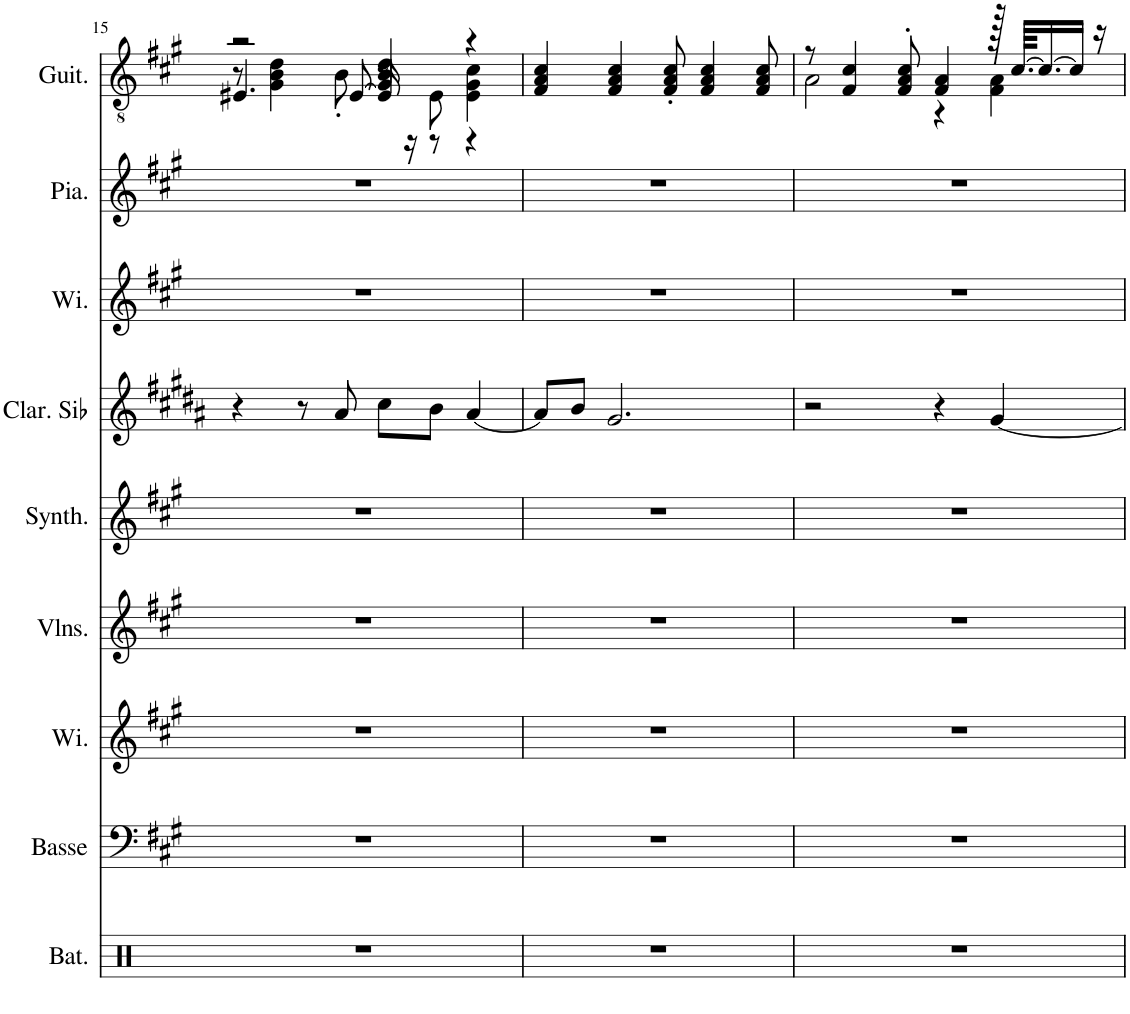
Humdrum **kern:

**kern	**kern	**kern	**kern	**kern	**kern	**kern	**kern	**kern
*part9	*part8	*part7	*part6	*part5	*part4	*part3	*part2	*part1
*staff9	*staff8	*staff7	*staff6	*staff5	*staff4	*staff3	*staff2	*staff1
*I"Batterie, Drums	*I"Basse acoustique	*I"Winds, Flute	*I"Violons, String Ensemble 1	*I"Synthétiseur Pad, Pad 1 (new age)	*I"Clarinette en Sib	*I"Winds, Flute	*I"Piano	*I"Guitare classique
*I'Bat.	*I'Basse	*I'Wi.	*I'Vlns.	*I'Synth.	*I'Clar. Sib	*I'Wi.	*I'Pia.	*I'Guit.
!!LO:PB:g=z
*clefX	*clefF4	*clefG2	*clefG2	*clefG2	*clefG2	*clefG2	*clefG2	*clefGv2
*	*Trd7c12	*	*	*	*Trd1c2	*	*	*
*k[]	*k[f#c#g#]	*k[f#c#g#]	*k[f#c#g#]	*k[f#c#g#]	*k[f#c#g#d#a#]	*k[f#c#g#]	*k[f#c#g#]	*k[f#c#g#]
*M4/4	*M4/4	*M4/4	*M4/4	*M4/4	*M4/4	*M4/4	*M4/4	*M4/4
=15	=15	=15	=15	=15	=15	=15	=15	=15
*	*	*	*	*	*	*	*	*^
*	*	*	*	*	*	*	*	*	*^
1r	1r	1r	1r	1r	4r	1r	1r	2r	8r	4.E#X/
.	.	.	.	.	.	.	.	.	4G#\ 4B\ 4d\	.
.	.	.	.	.	8r	.	.	.	.	.
.	.	.	.	.	8a#/	.	.	.	8B'\	[8E#/
.	.	.	.	.	8cc#\L	.	.	4G#/ 4B/ 4d/	8r	16E#/]
.	.	.	.	.	.	.	.	.	.	16r
.	.	.	.	.	8b\J	.	.	.	8E#'\	8r
.	.	.	.	.	[4a#/	.	.	4r	4E#\ 4G#\ 4c#\	4r
*	*	*	*	*	*	*	*	*v	*v	*v
=16	=16	=16	=16	=16	=16	=16	=16	=16
1r	1r	1r	1r	1r	8a#/L]	1r	1r	4F#/ 4A/ 4c#/
.	.	.	.	.	8b/J	.	.	.
.	.	.	.	.	2.g#/	.	.	4F#/ 4A/ 4c#/
.	.	.	.	.	.	.	.	8F#/' 8A/' 8c#/'
.	.	.	.	.	.	.	.	4F#/ 4A/ 4c#/
.	.	.	.	.	.	.	.	8F#/ 8A/ 8c#/
=17	=17	=17	=17	=17	=17	=17	=17	=17
*	*	*	*	*	*	*	*	*^
1r	1r	1r	1r	1r	2r	1r	1r	8r	2A\
.	.	.	.	.	.	.	.	4F#/ 4c#/	.
.	.	.	.	.	.	.	.	8F#/' 8A/' 8c#/'	.
.	.	.	.	.	4r	.	.	4F#/ 4A/	4r
.	.	.	.	.	[4g#/	.	.	128r	4F#\ 4A\
.	.	.	.	.	.	.	.	[64.c#/KKLL	.
.	.	.	.	.	.	.	.	16.c#/_	.
.	.	.	.	.	.	.	.	16c#/JJ]	.
.	.	.	.	.	.	.	.	16r	.
*	*	*	*	*	*	*	*	*v	*v
=	=	=	=	=	=	=	=	=
*-	*-	*-	*-	*-	*-	*-	*-	*-
